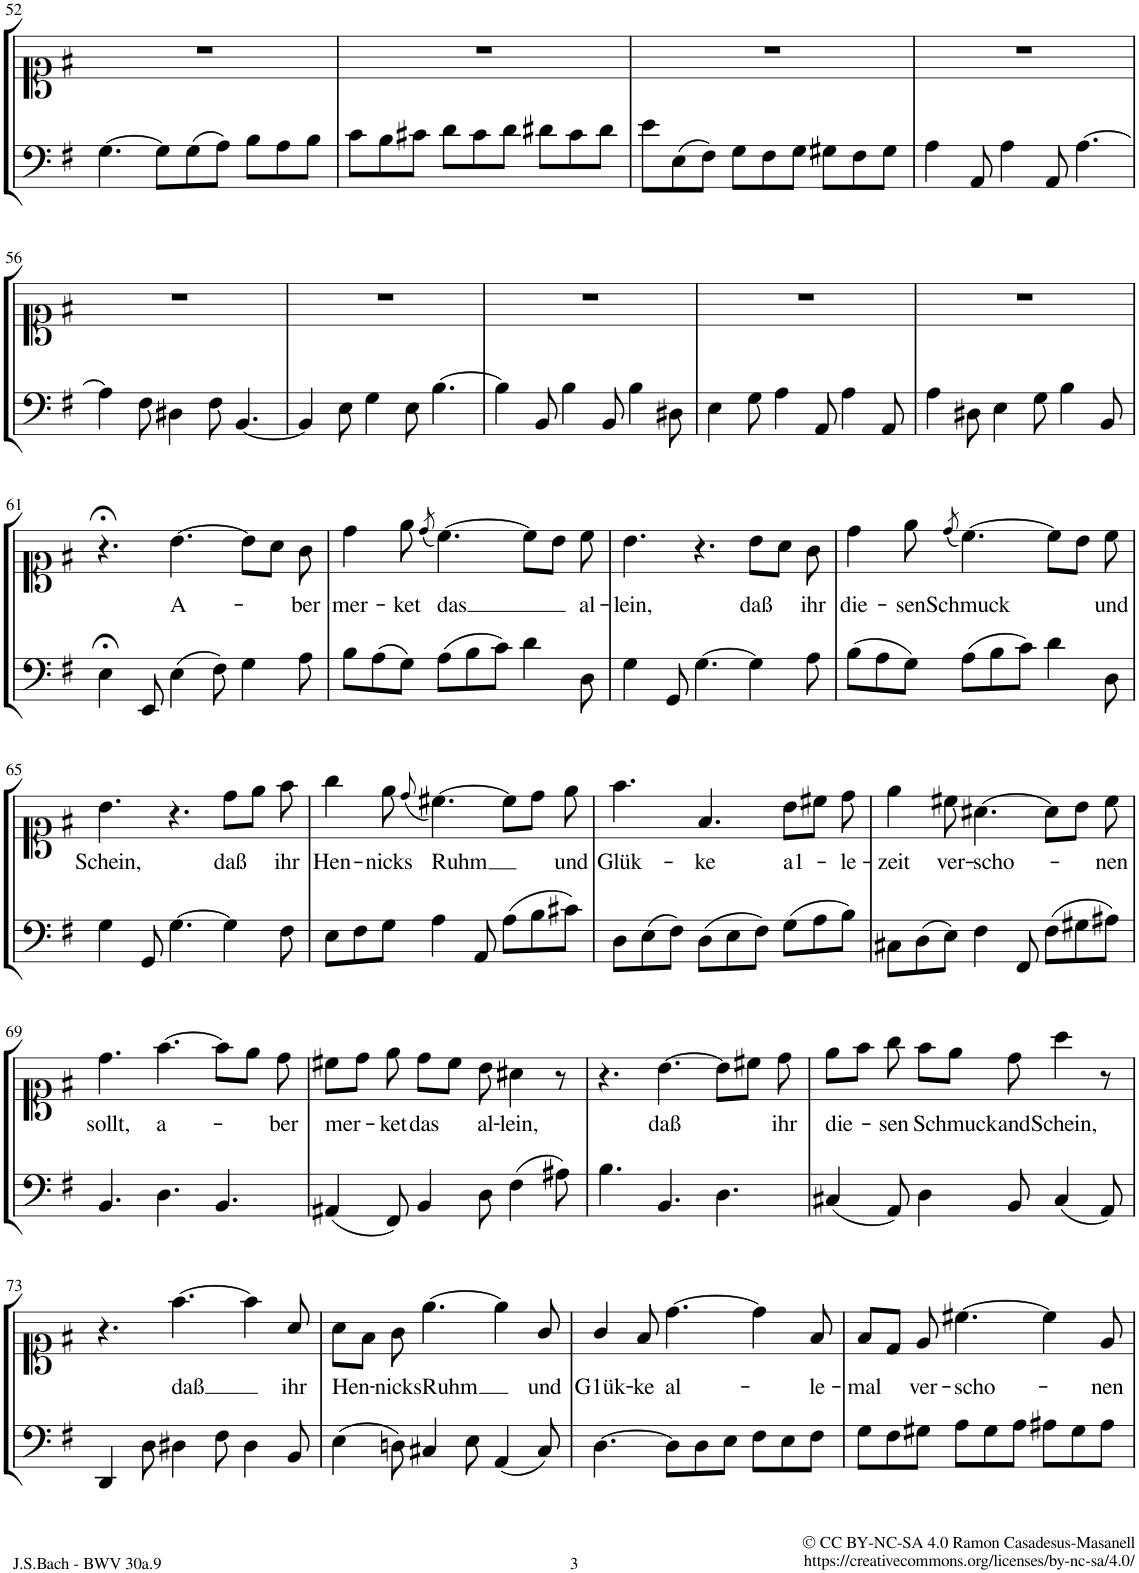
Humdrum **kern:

**kern	**kern	**text
*part2	*part1	*part1
*staff2	*staff1	*staff1
*I"Continuo	*I"Zeit	*
!!LO:PB:g=z
*clefF4	*clefC1	*
*k[f#]	*k[f#]	*
*M9/8	*M9/8	*
=52	=52	=52
[>4.G\	8%9r	.
8G\L]	.	.
(8G\	.	.
8A\J)	.	.
8B\L	.	.
8A\	.	.
8B\J	.	.
=53	=53	=53
8c\L	8%9r	.
8B\	.	.
8c#X\J	.	.
8d\L	.	.
8c#\	.	.
8d\J	.	.
8d#X\L	.	.
8c#\	.	.
8d#\J	.	.
=54	=54	=54
8e\L	8%9r	.
(8E\	.	.
8F#\J)	.	.
8G\L	.	.
8F#\	.	.
8G\J	.	.
8G#X\L	.	.
8F#\	.	.
8G#\J	.	.
=55	=55	=55
4A\	8%9r	.
8AA/	.	.
4A\	.	.
8AA/	.	.
[>4.A\	.	.
!!LO:LB:g=z
=56	=56	=56
4A\]	8%9r	.
8F#\	.	.
4D#X\	.	.
8F#\	.	.
[<4.BB/	.	.
=57	=57	=57
4BB/]	8%9r	.
8E\	.	.
4G\	.	.
8E\	.	.
[>4.B\	.	.
=58	=58	=58
4B\]	8%9r	.
8BB/	.	.
4B\	.	.
8BB/	.	.
4B\	.	.
8D#X\	.	.
=59	=59	=59
4E\	8%9r	.
8G\	.	.
4A\	.	.
8AA/	.	.
4A\	.	.
8AA/	.	.
=60	=60	=60
4A\	8%9r	.
8D#X\	.	.
4E\	.	.
8G\	.	.
4B\	.	.
8BB/	.	.
!!LO:LB:g=z
=61	=61	=61
4E;<\	4.r;<	.
8EE/	.	.
!	!	!LO:LY:b
(4E\	[>4.b\	A-
8F#\)	.	.
4G\	8b\L]	.
.	8a\J	.
!	!	!LO:LY:b
8A\	8g\	-ber
=62	=62	=62
!	!	!LO:LY:b
8B\L	4dd\	mer-
(8A\	.	.
!	!	!LO:LY:b
8G\J)	8ee\	-ket
.	(8qdd/	.
!	!	!LO:LY:b
(8A\L	[>4.cc\)	das
8B\	.	.
8c\J)	.	.
4d\	8cc\L]	.
.	8b\J	.
!	!	!LO:LY:b
8D\	8cc\	al-
=63	=63	=63
!	!	!LO:LY:b
4G\	4.b\	-lein,
8GG/	.	.
[>4.G\	4.r	.
!	!	!LO:LY:b
4G\]	8b\L	daß
.	8a\J	.
!	!	!LO:LY:b
8A\	8g\	ihr
=64	=64	=64
!	!	!LO:LY:b
(8B\L	4dd\	die-
8A\	.	.
!	!	!LO:LY:b
8G\J)	8ee\	-sen
.	(8qdd/	.
!	!	!LO:LY:b
(8A\L	[>4.cc\)	Schmuck
8B\	.	.
8c\J)	.	.
4d\	8cc\L]	.
.	8b\J	.
!	!	!LO:LY:b
8D\	8cc\	und
!!LO:LB:g=z
=65	=65	=65
!	!	!LO:LY:b
4G\	4.b\	Schein,
8GG/	.	.
[4.G\	4.r	.
!	!	!LO:LY:b
4G\]	8dd\L	daß
.	8ee\J	.
!	!	!LO:LY:b
8F#\	8ff#\	ihr
=66	=66	=66
!	!	!LO:LY:b
8E\L	4gg\	Hen-
8F#\	.	.
!	!	!LO:LY:b
8G\J	8ee\	-nicks
.	(8qdd/	.
!	!	!LO:LY:b
4A\	[>4.cc#X\)	Ruhm
8AA/	.	.
(8A\L	8cc#\L]	.
8B\	8dd\J	.
!	!	!LO:LY:b
8c#X\J)	8ee\	und
=67	=67	=67
!	!	!LO:LY:b
8D\L	4.ff#\	Glük-
(8E\	.	.
8F#\J)	.	.
!	!	!LO:LY:b
(8D\L	4.f#/	-ke
8E\	.	.
8F#\J)	.	.
!	!	!LO:LY:b
(8G\L	8b\L	a1-
8A\	8cc#X\J	.
!	!	!LO:LY:b
8B\J)	8dd\	-le-
=68	=68	=68
!	!	!LO:LY:b
8C#X\L	4ee\	-zeit
(8D\	.	.
!	!	!LO:LY:b
8E\J)	8cc#X\	ver-
!	!	!LO:LY:b
4F#\	[>4.a#X\	-scho-
8FF#/	.	.
(8F#\L	8a#\L]	.
8G#X\	8b\J	.
!	!	!LO:LY:b
8A#X\J)	8cc#\	-nen
!!LO:LB:g=z
=69	=69	=69
!	!	!LO:LY:b
4.BB/	4.dd\	sollt,
!	!	!LO:LY:b
4.D\	[>4.ff#\	a-
4.BB/	8ff#\L]	.
.	8ee\J	.
!	!	!LO:LY:b
.	8dd\	-ber
=70	=70	=70
!	!	!LO:LY:b
(4AA#X/	8cc#X\L	mer-
.	8dd\J	.
!	!	!LO:LY:b
8FF#/)	8ee\	-ket
!	!	!LO:LY:b
4BB/	8dd\L	das
.	8cc#\J	.
!	!	!LO:LY:b
8D\	8b\	al-
!	!	!LO:LY:b
(4F#\	4a#X\	-lein,
8A#X\)	8r	.
=71	=71	=71
4.B\	4.r	.
!	!	!LO:LY:b
4.BB/	[4.b\	daß
4.D\	8b\L]	.
.	8cc#X\J	.
!	!	!LO:LY:b
.	8dd\	ihr
=72	=72	=72
!	!	!LO:LY:b
(4C#X/	8ee\L	die-
.	8ff#\J	.
!	!	!LO:LY:b
8AA/)	8gg\	-sen
4D\	8ff#\L	.
!	!	!LO:LY:b
.	8ee\J	Schmuck
!	!	!LO:LY:b
8BB/	8dd\	and
!	!	!LO:LY:b
(4C#/	4aa\	Schein,
8AA/)	8r	.
!!LO:LB:g=z
=73	=73	=73
4DD/	4.r	.
8D\	.	.
!	!	!LO:LY:b
4D#X\	[>4.ff#\	daß
8F#\	.	.
4D#\	4ff#\]	.
!	!	!LO:LY:b
8BB/	8a/	ihr
=74	=74	=74
!	!	!LO:LY:b
(4E\	8a\L	Hen-
.	8f#\J	.
!	!	!LO:LY:b
8Dn\)	8g\	-nicks
!	!	!LO:LY:b
4C#X/	[>4.ee\	Ruhm
8E\	.	.
(4AA/	4ee\]	.
!	!	!LO:LY:b
8C#/)	8g/	und
=75	=75	=75
!	!	!LO:LY:b
[>4.D\	4g/	G1ük-
!	!	!LO:LY:b
.	8f#/	-ke
!	!	!LO:LY:b
8D\L]	[>4.dd\	al-
8D\	.	.
8E\J	.	.
8F#\L	4dd\]	.
8E\	.	.
!	!	!LO:LY:b
8F#\J	8f#/	-le-
=76	=76	=76
!	!	!LO:LY:b
8G\L	8f#/L	-mal
8F#\	8d/J	.
!	!	!LO:LY:b
8G#X\J	8e/	ver-
!	!	!LO:LY:b
8A\L	[>4.cc#X\	-scho-
8G#\	.	.
8A\J	.	.
8A#X\L	4cc#\]	.
8G#\	.	.
!	!	!LO:LY:b
8A#\J	8e/	-nen
=	=	=
*-	*-	*-
